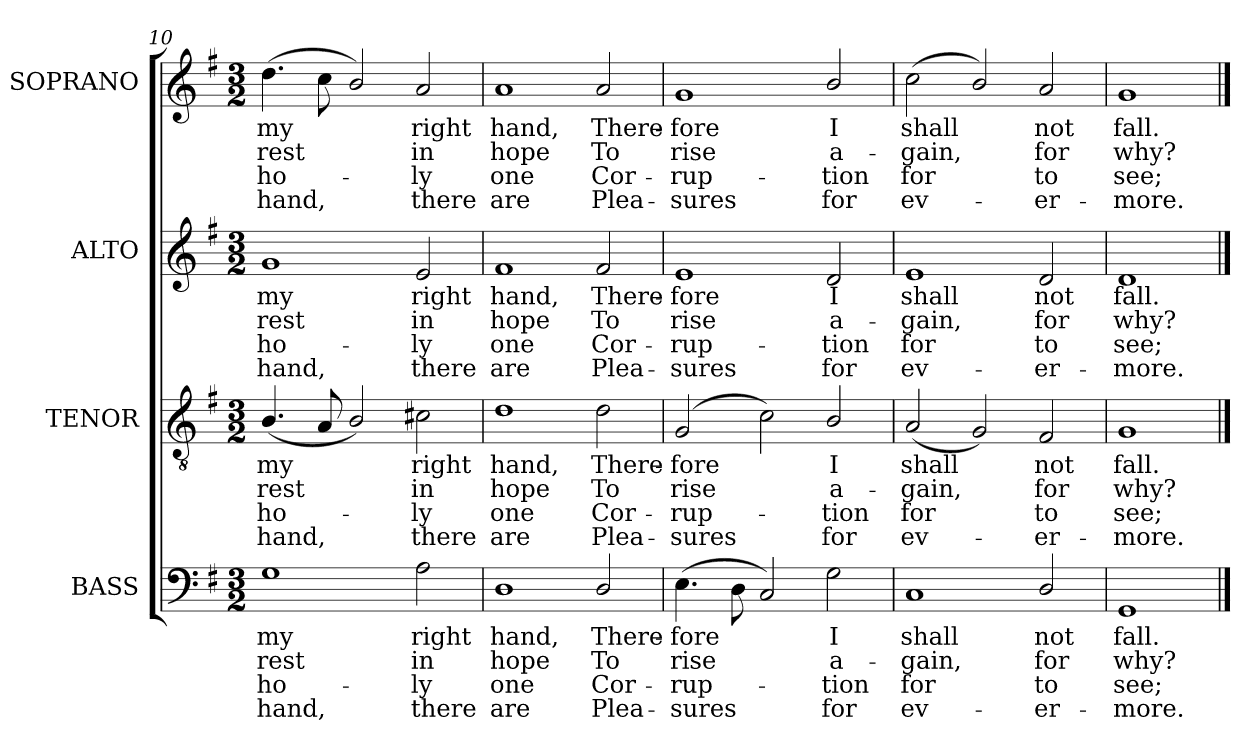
**kern	**text	**text	**text	**text	**kern	**text	**text	**text	**text	**kern	**text	**text	**text	**text	**kern	**text	**text	**text	**text
*part4	*part4	*part4	*part4	*part4	*part3	*part3	*part3	*part3	*part3	*part2	*part2	*part2	*part2	*part2	*part1	*part1	*part1	*part1	*part1
*staff4	*staff4	*staff4	*staff4	*staff4	*staff3	*staff3	*staff3	*staff3	*staff3	*staff2	*staff2	*staff2	*staff2	*staff2	*staff1	*staff1	*staff1	*staff1	*staff1
*I"BASS	*	*	*	*	*I"TENOR	*	*	*	*	*I"ALTO	*	*	*	*	*I"SOPRANO	*	*	*	*
*I'B.	*	*	*	*	*I'T.	*	*	*	*	*I'A.	*	*	*	*	*I'S.	*	*	*	*
*clefF4	*	*	*	*	*clefGv2	*	*	*	*	*clefG2	*	*	*	*	*clefG2	*	*	*	*
*	*	*	*	*	*ITrd7c12	*	*	*	*	*	*	*	*	*	*	*	*	*	*
*k[f#]	*	*	*	*	*k[f#]	*	*	*	*	*k[f#]	*	*	*	*	*k[f#]	*	*	*	*
*G:	*	*	*	*	*G:	*	*	*	*	*G:	*	*	*	*	*G:	*	*	*	*
*M3/2	*	*	*	*	*M3/2	*	*	*	*	*M3/2	*	*	*	*	*M3/2	*	*	*	*
=10	=10	=10	=10	=10	=10	=10	=10	=10	=10	=10	=10	=10	=10	=10	=10	=10	=10	=10	=10
!	!LO:LY:b:color=#000000	!LO:LY:b:color=#000000	!LO:LY:b:color=#000000	!LO:LY:b:color=#000000	!	!	!	!	!	!	!	!	!	!	!	!	!	!	!
!	!	!	!	!	!	!LO:LY:b:color=#000000	!LO:LY:b:color=#000000	!LO:LY:b:color=#000000	!LO:LY:b:color=#000000	!	!	!	!	!	!	!	!	!	!
!	!	!	!	!	!	!	!	!	!	!	!LO:LY:b:color=#000000	!LO:LY:b:color=#000000	!LO:LY:b:color=#000000	!LO:LY:b:color=#000000	!	!	!	!	!
!	!	!	!	!	!	!	!	!	!	!	!	!	!	!	!	!LO:LY:b:color=#000000	!LO:LY:b:color=#000000	!LO:LY:b:color=#000000	!LO:LY:b:color=#000000
1Gi	my	rest	ho-	-hand,	(4.BBi/	my	rest	ho-	-hand,	1gi	my	rest	ho-	-hand,	(4.ddi\	my	rest	ho-	hand,
.	.	.	.	.	8AAi/	.	.	.	.	.	.	.	.	.	8cci\	.	.	.	.
.	.	.	.	.	2BBi/)	.	.	.	.	.	.	.	.	.	2bi/)	.	.	.	.
!	!LO:LY:b:color=#000000	!LO:LY:b:color=#000000	!LO:LY:b:color=#000000	!LO:LY:b:color=#000000	!	!	!	!	!	!	!	!	!	!	!	!	!	!	!
!	!	!	!	!	!	!LO:LY:b:color=#000000	!LO:LY:b:color=#000000	!LO:LY:b:color=#000000	!LO:LY:b:color=#000000	!	!	!	!	!	!	!	!	!	!
!	!	!	!	!	!	!	!	!	!	!	!LO:LY:b:color=#000000	!LO:LY:b:color=#000000	!LO:LY:b:color=#000000	!LO:LY:b:color=#000000	!	!	!	!	!
!	!	!	!	!	!	!	!	!	!	!	!	!	!	!	!	!LO:LY:b:color=#000000	!LO:LY:b:color=#000000	!LO:LY:b:color=#000000	!LO:LY:b:color=#000000
2Ai\	right	in	ly	there	2C#Xi\	right	in	ly	there	2ei/	right	in	ly	there	2ai/	right	in	ly	-there
=11	=11	=11	=11	=11	=11	=11	=11	=11	=11	=11	=11	=11	=11	=11	=11	=11	=11	=11	=11
!	!LO:LY:b:color=#000000	!LO:LY:b:color=#000000	!LO:LY:b:color=#000000	!LO:LY:b:color=#000000	!	!	!	!	!	!	!	!	!	!	!	!	!	!	!
!	!	!	!	!	!	!LO:LY:b:color=#000000	!LO:LY:b:color=#000000	!LO:LY:b:color=#000000	!LO:LY:b:color=#000000	!	!	!	!	!	!	!	!	!	!
!	!	!	!	!	!	!	!	!	!	!	!LO:LY:b:color=#000000	!LO:LY:b:color=#000000	!LO:LY:b:color=#000000	!LO:LY:b:color=#000000	!	!	!	!	!
!	!	!	!	!	!	!	!	!	!	!	!	!	!	!	!	!LO:LY:b:color=#000000	!LO:LY:b:color=#000000	!LO:LY:b:color=#000000	!LO:LY:b:color=#000000
1Di	hand,	hope	one	are	1Di	hand,	hope	one	are	1f#i	hand,	hope	one	are	1ai	hand,	hope	one	are
!	!LO:LY:b:color=#000000	!LO:LY:b:color=#000000	!LO:LY:b:color=#000000	!LO:LY:b:color=#000000	!	!	!	!	!	!	!	!	!	!	!	!	!	!	!
!	!	!	!	!	!	!LO:LY:b:color=#000000	!LO:LY:b:color=#000000	!LO:LY:b:color=#000000	!LO:LY:b:color=#000000	!	!	!	!	!	!	!	!	!	!
!	!	!	!	!	!	!	!	!	!	!	!LO:LY:b:color=#000000	!LO:LY:b:color=#000000	!LO:LY:b:color=#000000	!LO:LY:b:color=#000000	!	!	!	!	!
!	!	!	!	!	!	!	!	!	!	!	!	!	!	!	!	!LO:LY:b:color=#000000	!LO:LY:b:color=#000000	!LO:LY:b:color=#000000	!LO:LY:b:color=#000000
2Di/	There-	To	Cor-	-Plea-	2Di\	There-	To	Cor-	-Plea-	2f#i/	There-	To	Cor-	-Plea-	2ai/	There-	To	-Cor-	Plea-
=12	=12	=12	=12	=12	=12	=12	=12	=12	=12	=12	=12	=12	=12	=12	=12	=12	=12	=12	=12
!	!LO:LY:b:color=#000000	!LO:LY:b:color=#000000	!LO:LY:b:color=#000000	!LO:LY:b:color=#000000	!	!	!	!	!	!	!	!	!	!	!	!	!	!	!
!	!	!	!	!	!	!LO:LY:b:color=#000000	!LO:LY:b:color=#000000	!LO:LY:b:color=#000000	!LO:LY:b:color=#000000	!	!	!	!	!	!	!	!	!	!
!	!	!	!	!	!	!	!	!	!	!	!LO:LY:b:color=#000000	!LO:LY:b:color=#000000	!LO:LY:b:color=#000000	!LO:LY:b:color=#000000	!	!	!	!	!
!	!	!	!	!	!	!	!	!	!	!	!	!	!	!	!	!LO:LY:b:color=#000000	!LO:LY:b:color=#000000	!LO:LY:b:color=#000000	!LO:LY:b:color=#000000
(4.Ei\	-fore	rise	-rup-	-sures	(2GGi/	-fore	rise	-rup-	-sures	1ei	-fore	rise	-rup-	-sures	1gi	-fore	rise	rup-	-sures
8Di\	.	.	.	.	.	.	.	.	.	.	.	.	.	.	.	.	.	.	.
2Ci/)	.	.	.	.	2Ci\)	.	.	.	.	.	.	.	.	.	.	.	.	.	.
!	!LO:LY:b:color=#000000	!LO:LY:b:color=#000000	!LO:LY:b:color=#000000	!LO:LY:b:color=#000000	!	!	!	!	!	!	!	!	!	!	!	!	!	!	!
!	!	!	!	!	!	!LO:LY:b:color=#000000	!LO:LY:b:color=#000000	!LO:LY:b:color=#000000	!LO:LY:b:color=#000000	!	!	!	!	!	!	!	!	!	!
!	!	!	!	!	!	!	!	!	!	!	!LO:LY:b:color=#000000	!LO:LY:b:color=#000000	!LO:LY:b:color=#000000	!LO:LY:b:color=#000000	!	!	!	!	!
!	!	!	!	!	!	!	!	!	!	!	!	!	!	!	!	!LO:LY:b:color=#000000	!LO:LY:b:color=#000000	!LO:LY:b:color=#000000	!LO:LY:b:color=#000000
2Gi\	I	a-	tion	for	2BBi/	I	a-	tion	for	2di/	I	a-	tion	for	2bi/	I	a-	tion	-for
=13	=13	=13	=13	=13	=13	=13	=13	=13	=13	=13	=13	=13	=13	=13	=13	=13	=13	=13	=13
!	!LO:LY:b:color=#000000	!LO:LY:b:color=#000000	!LO:LY:b:color=#000000	!LO:LY:b:color=#000000	!	!	!	!	!	!	!	!	!	!	!	!	!	!	!
!	!	!	!	!	!	!LO:LY:b:color=#000000	!LO:LY:b:color=#000000	!LO:LY:b:color=#000000	!LO:LY:b:color=#000000	!	!	!	!	!	!	!	!	!	!
!	!	!	!	!	!	!	!	!	!	!	!LO:LY:b:color=#000000	!LO:LY:b:color=#000000	!LO:LY:b:color=#000000	!LO:LY:b:color=#000000	!	!	!	!	!
!	!	!	!	!	!	!	!	!	!	!	!	!	!	!	!	!LO:LY:b:color=#000000	!LO:LY:b:color=#000000	!LO:LY:b:color=#000000	!LO:LY:b:color=#000000
1Ci	shall	-gain,	for	ev-	(2AAi/	shall	-gain,	for	ev-	1ei	shall	-gain,	for	ev-	(2cci\	shall	-gain,	-for	ev-
.	.	.	.	.	2GGi/)	.	.	.	.	.	.	.	.	.	2bi/)	.	.	.	.
!	!LO:LY:b:color=#000000	!LO:LY:b:color=#000000	!LO:LY:b:color=#000000	!LO:LY:b:color=#000000	!	!	!	!	!	!	!	!	!	!	!	!	!	!	!
!	!	!	!	!	!	!LO:LY:b:color=#000000	!LO:LY:b:color=#000000	!LO:LY:b:color=#000000	!LO:LY:b:color=#000000	!	!	!	!	!	!	!	!	!	!
!	!	!	!	!	!	!	!	!	!	!	!LO:LY:b:color=#000000	!LO:LY:b:color=#000000	!LO:LY:b:color=#000000	!LO:LY:b:color=#000000	!	!	!	!	!
!	!	!	!	!	!	!	!	!	!	!	!	!	!	!	!	!LO:LY:b:color=#000000	!LO:LY:b:color=#000000	!LO:LY:b:color=#000000	!LO:LY:b:color=#000000
2Di/	not	for	-to	er-	2FF#i/	not	for	-to	er-	2di/	not	for	-to	er-	2ai/	not	for	-to	er-
=14	=14	=14	=14	=14	=14	=14	=14	=14	=14	=14	=14	=14	=14	=14	=14	=14	=14	=14	=14
!	!LO:LY:b:color=#000000	!LO:LY:b:color=#000000	!LO:LY:b:color=#000000	!LO:LY:b:color=#000000	!	!	!	!	!	!	!	!	!	!	!	!	!	!	!
!	!	!	!	!	!	!LO:LY:b:color=#000000	!LO:LY:b:color=#000000	!LO:LY:b:color=#000000	!LO:LY:b:color=#000000	!	!	!	!	!	!	!	!	!	!
!	!	!	!	!	!	!	!	!	!	!	!LO:LY:b:color=#000000	!LO:LY:b:color=#000000	!LO:LY:b:color=#000000	!LO:LY:b:color=#000000	!	!	!	!	!
!	!	!	!	!	!	!	!	!	!	!	!	!	!	!	!	!LO:LY:b:color=#000000	!LO:LY:b:color=#000000	!LO:LY:b:color=#000000	!LO:LY:b:color=#000000
1GGi	fall.	why?	-see;	more.	1GGi	fall.	why?	-see;	more.	1di	fall.	why?	-see;	more.	1gi	fall.	why?	see;	more.
==	==	==	==	==	==	==	==	==	==	==	==	==	==	==	==	==	==	==	==
*-	*-	*-	*-	*-	*-	*-	*-	*-	*-	*-	*-	*-	*-	*-	*-	*-	*-	*-	*-
